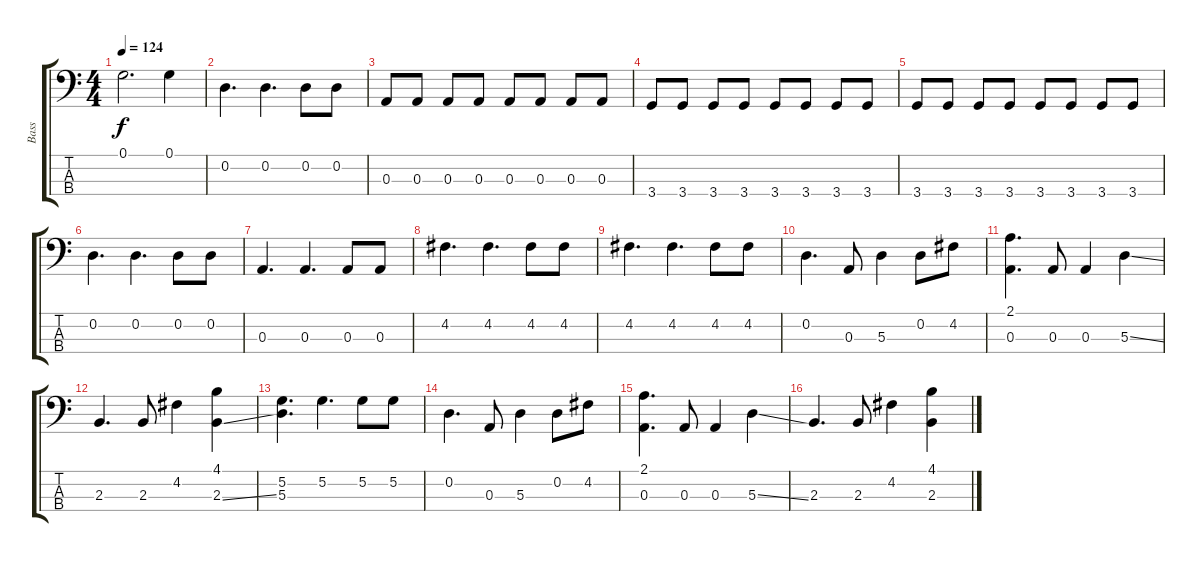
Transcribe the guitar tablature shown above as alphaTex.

\track ("Bass" "Bass") {instrument electricbasspick}
\staff {score tabs}
\tuning (G2 D2 A1 E1) {hide}
\ts (4 4)
\tempo 124
\clef f4
\ks c
0.1.2{d dy f} 0.1.4 |
0.2.4{d} 0.2.4{d} 0.2.8 0.2.8 |
0.3.8 0.3.8 0.3.8 0.3.8 0.3.8 0.3.8 0.3.8 0.3.8 |
3.4.8 3.4.8 3.4.8 3.4.8 3.4.8 3.4.8 3.4.8 3.4.8 |
3.4.8 3.4.8 3.4.8 3.4.8 3.4.8 3.4.8 3.4.8 3.4.8 |
0.2.4{d} 0.2.4{d} 0.2.8 0.2.8 |
0.3.4{d} 0.3.4{d} 0.3.8 0.3.8 |
4.2.4{d} 4.2.4{d} 4.2.8 4.2.8 |
4.2.4{d} 4.2.4{d} 4.2.8 4.2.8 |
0.2.4{d} 0.3.8 5.3.4 0.2.8 4.2.8 |
(2.1 0.3).4{d} 0.3.8 0.3.4 5.3{ss}.4 |
2.3.4{d} 2.3.8 4.2.4 (4.1 2.3{ss}).4 |
(5.2 5.3).4{d} 5.2.4{d} 5.2.8 5.2.8 |
0.2.4{d} 0.3.8 5.3.4 0.2.8 4.2.8 |
(2.1 0.3).4{d} 0.3.8 0.3.4 5.3{ss}.4 |
2.3.4{d} 2.3.8 4.2.4 (4.1 2.3{ss}).4
